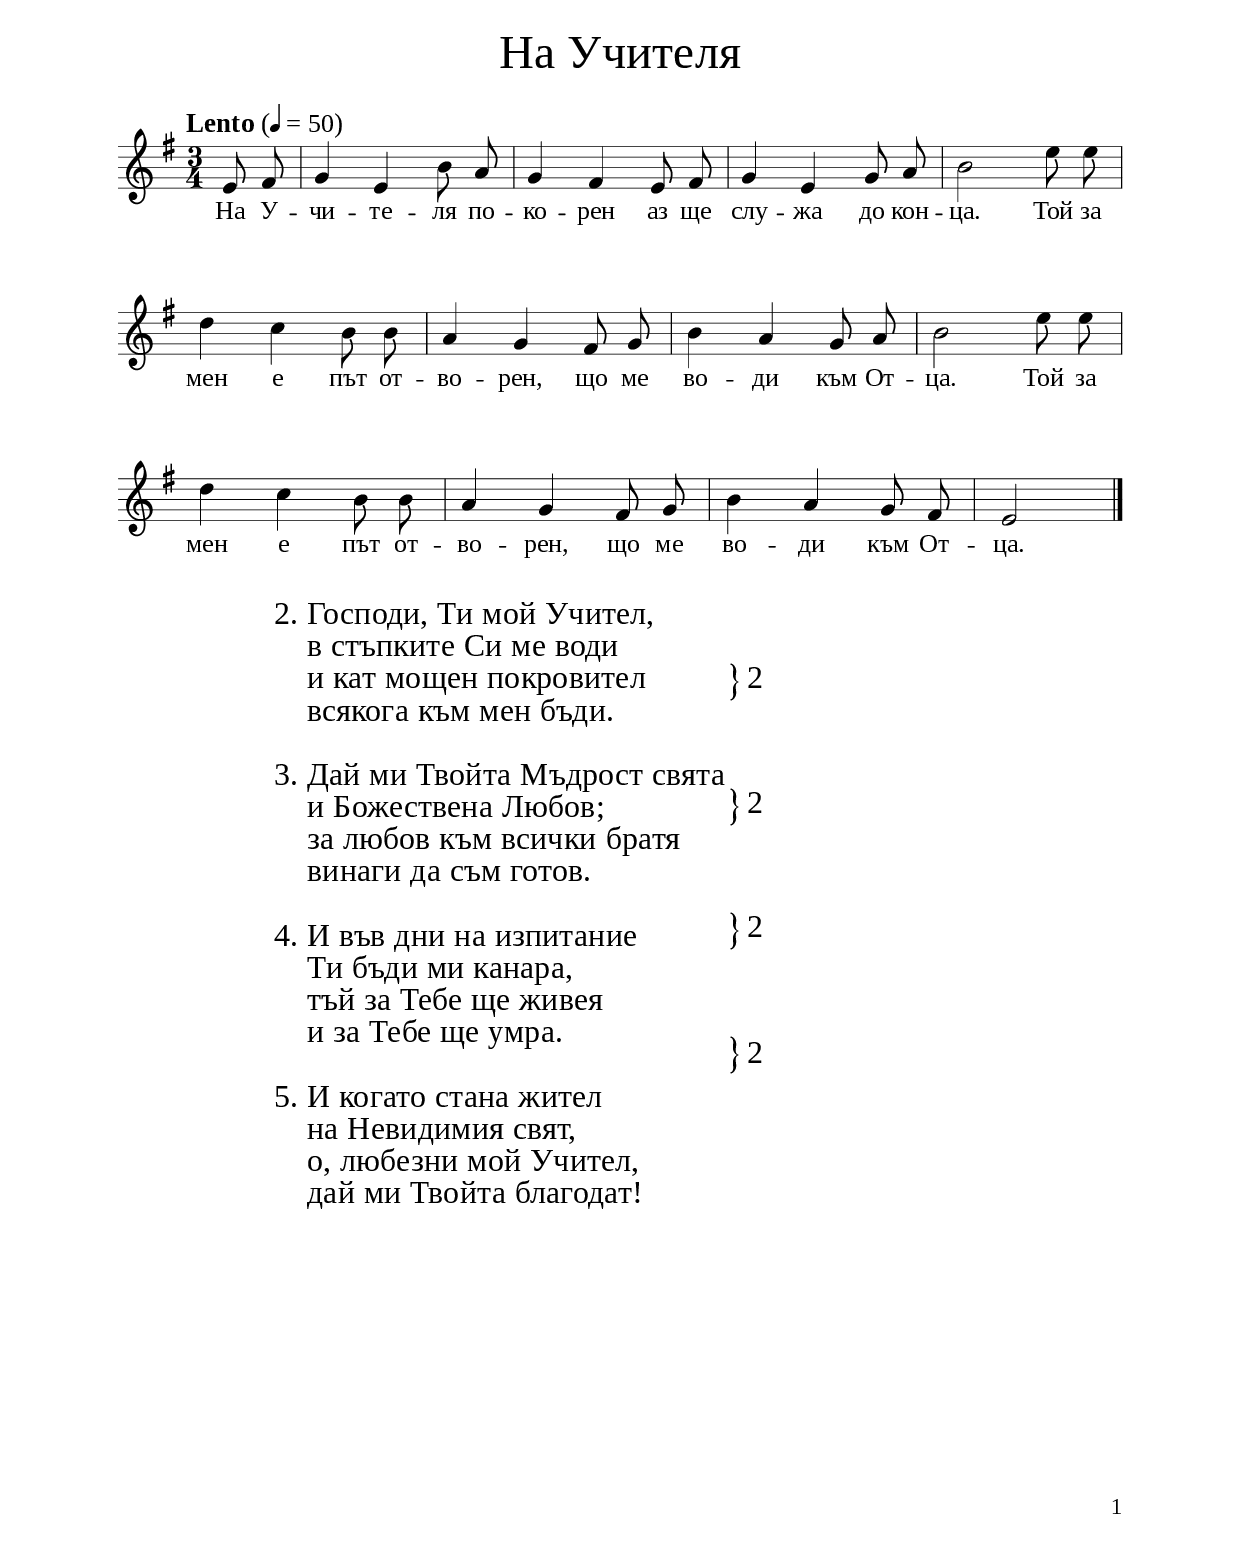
\version "2.24.3"

% include paper part and global functions
\include "include/globals.ily"

"rightBraces037" = \markup {
  \column {
    % repeat braces
    \translate #'(0 . -5.6 )
    \right-brace #18

    \translate #'(0 . -10.2 )
    \right-brace #18

    \translate #'(0 . -10.2 )
    \right-brace #18

    \translate #'(0 . -10.2 )
    \right-brace #18

  }
  \column {
    % repeat numbers
    \translate #'(0 . -6.2 )
    2

    \translate #'(0 . -12 )
    2

    \translate #'(0 . -12 )
    2

    \translate #'(0 . -12.1 )
    2
  }
}

\bookpart {
  \label #'ref037
  \tocItem \markup "На Учителя"
  \include "include/bookpart-paper.ily"
  \score {
    \include "include/score-layout.ily"

    \new Voice \absolute {
      \clef treble
      \key e \minor
      \time 3/4
      \tempoFunc "Lento" 4 "50"
      \autoBeamOff
      \partial 4
      \autoBeamOff
      e'8 fis'8 | g'4 e'4 b'8 a'8 | g'4 fis'4 e'8 fis'8 | g'4 e'4 g'8 a'8 |  b'2 e''8  e''8 \break
      d''4 c''4 b'8 b'8 | a'4 g'4 fis'8 g'8 | b'4 a'4 g'8 a'8 | b'2 e''8 e''8 \break
      | d''4 c''4 b'8 b'8 | a'4 g'4 fis'8 g'8 | b'4 a'4 g'8 fis'8 | e'2 \bar "|."\break
    }

    \addlyrics {
      На У --  чи -- те -- ля по -- ко -- рен аз ще слу -- жа
      до кон -- ца. Той за мен е път от -- во --
      рен, що ме во -- ди към От -- ца. Той за мен
      е път от -- во -- рен, що ме во -- ди към От -- ца.
    }

    \header {
      title = \titleFunc #'ref_desc_2 "На Учителя" "Na Učitelja"
    }

    \midi{}

  } % score



  \markup \fontsize #bgCoupletFontSize {
    \hspace #15
    \override #`(baseline-skip . ,bgCoupletBaselineSkip)
    \column {
      \line { 2.  Господи, Ти мой Учител, }
      \line {   "   " в стъпките Си ме води }
      \line {   "   " и кат мощен покровител }
      \line {   "   " всякога към мен бъди. }
      \line { " " }
      \line { 3. Дай ми Твойта Мъдрост свята }
      \line {   "   " и Божествена Любов; }
      \line {   "   " за любов към всички братя }
      \line {   "   " винаги да съм готов. }
      \line { " " }
      \line { 4. И във дни на изпитание }
      \line {   "   " Ти бъди ми канара, }
      \line {   "   " тъй за Тебе ще живея }
      \line {   "   " и за Тебе ще умра. }
      \line { " " }
      \line { 5. И когато стана жител }
      \line {   "   " на Невидимия свят, }
      \line {   "   " о, любезни мой Учител,  }
      \line {   "   " дай ми Твойта благодат! }
    }
    \"rightBraces037"

  } % markup
  

} % bookpart
